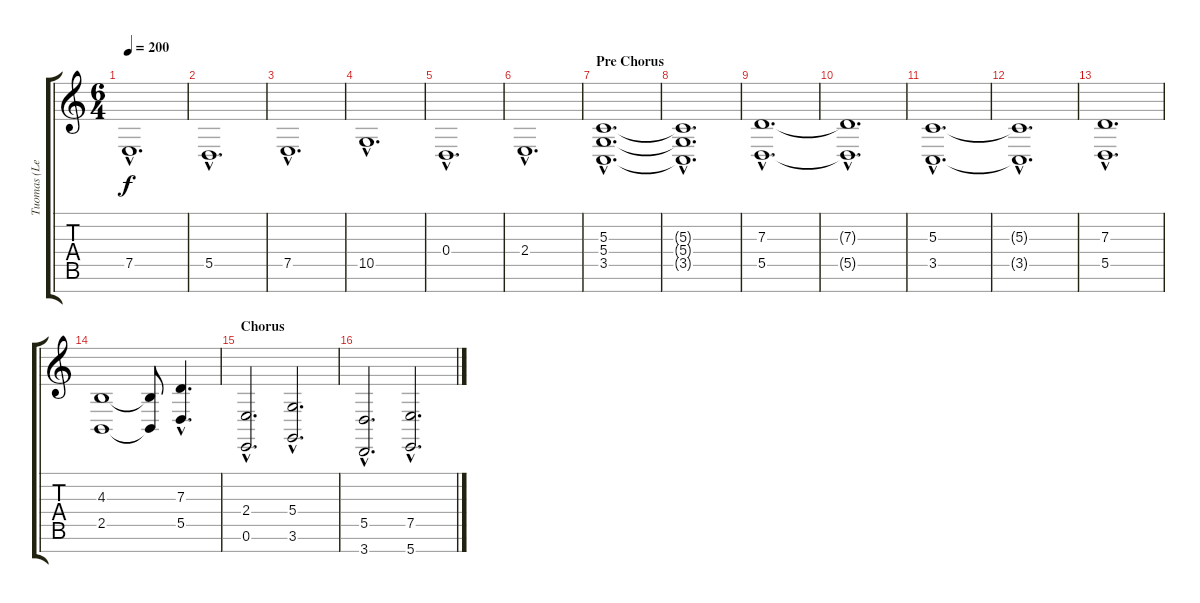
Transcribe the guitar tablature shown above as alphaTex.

\track ("Tuomas (Left Hand)" "Tuomas (Le") {instrument pad2warm}
\staff {score tabs}
\tuning (E4 B3 G3 D3 A2 E2 B1) {hide}
\ts (6 4)
\tempo 200
\clef g2
\ks c
7.5{hac}.1{d dy f} |
5.5{hac}.1{d} |
7.5{hac}.1{d} |
10.5{hac}.1{d} |
0.4{hac}.1{d} |
2.4{hac}.1{d} |
\section ("" "Pre Chorus")
(5.3{hac} 5.4{hac} 3.5{hac}).1{d} |
(5.3{hac t} 5.4{hac t} 3.5{hac t}).1{d} |
(7.3{hac} 5.5{hac}).1{d} |
(7.3{hac t} 5.5{hac t}).1{d} |
(5.3{hac} 3.5{hac}).1{d} |
(5.3{hac t} 3.5{hac t}).1{d} |
(7.3{hac} 5.5{hac}).1{d} |
(4.3 2.5).1 (4.3{t} 2.5{t}).8 (7.3{hac} 5.5{hac}).4{d} |
\section ("" "Chorus")
(2.4{hac} 0.6{hac}).2{d} (5.4{hac} 3.6{hac}).2{d} |
(5.5{hac} 3.7{hac}).2{d} (7.5{hac} 5.7{hac}).2{d}
